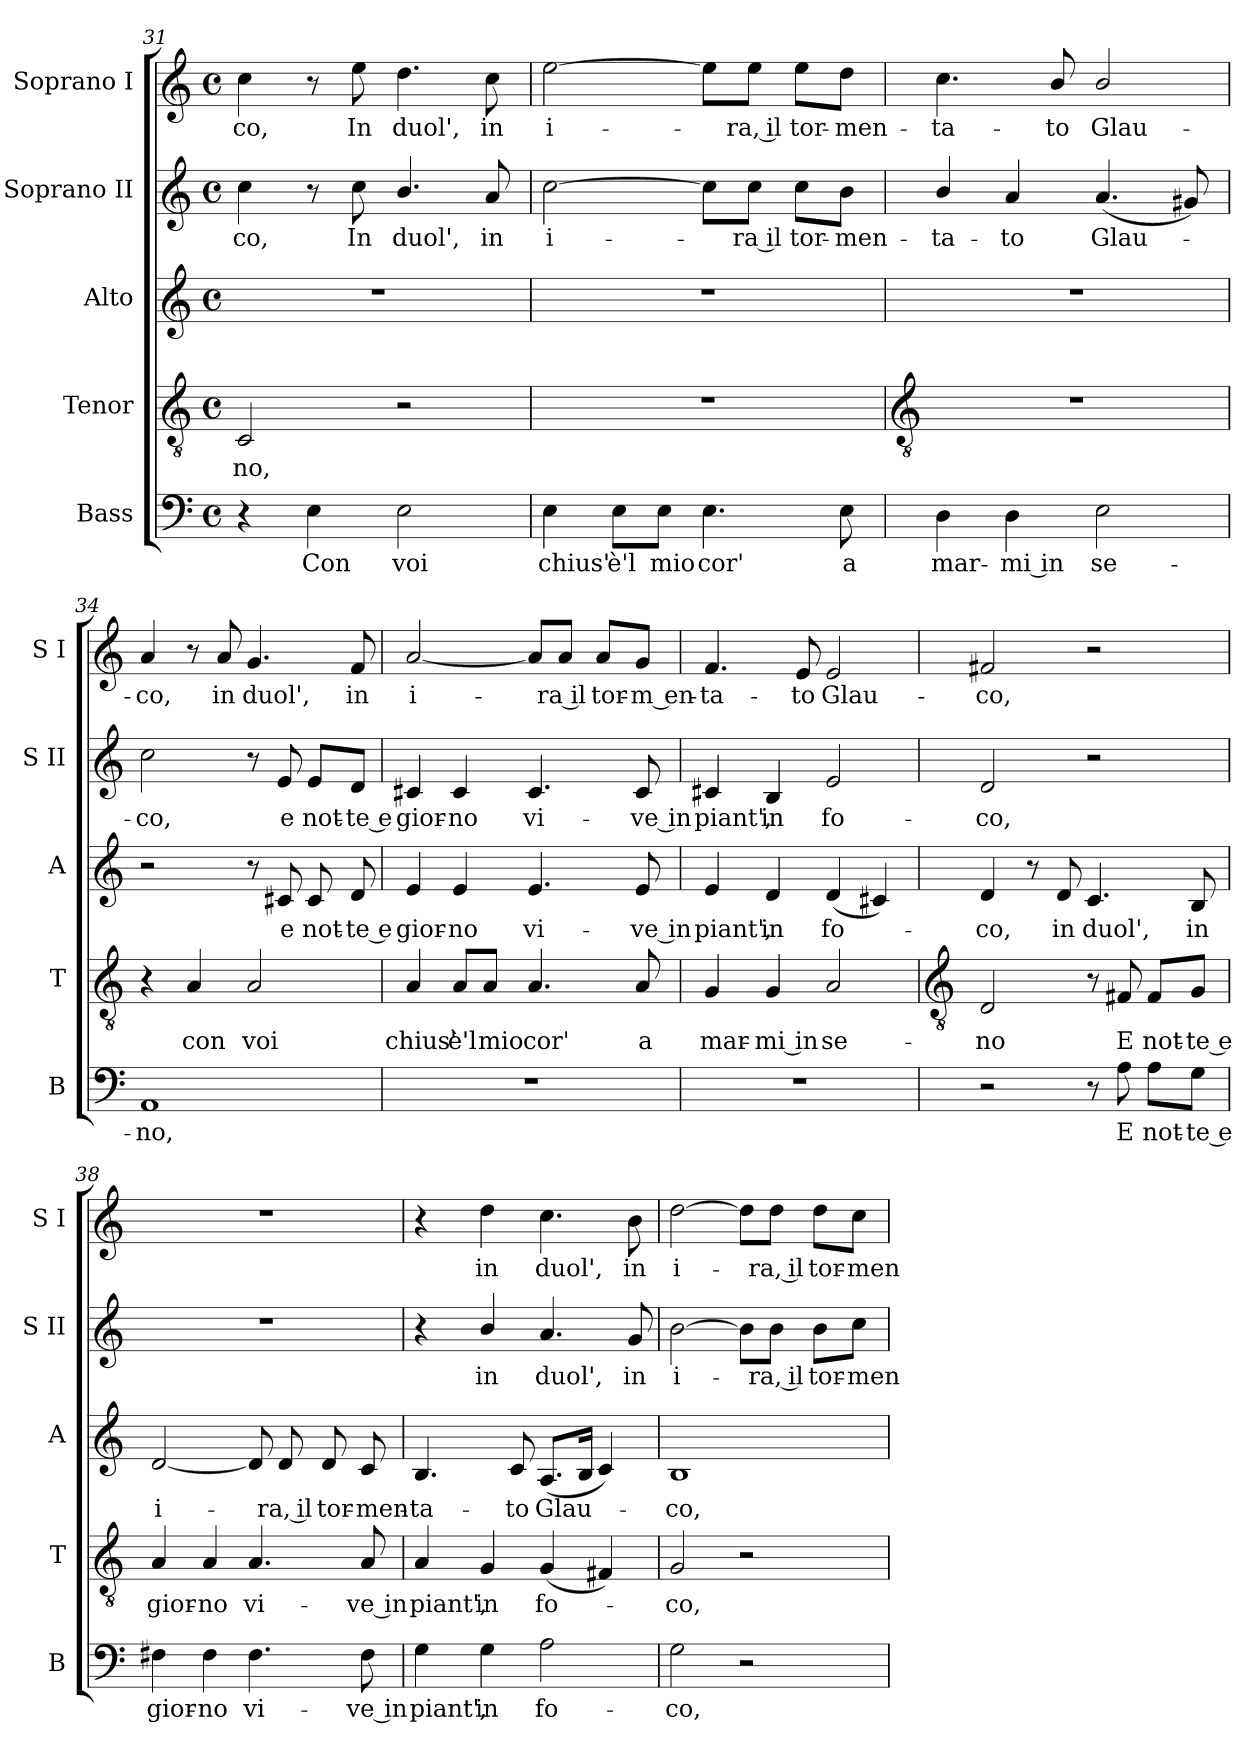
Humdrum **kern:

**kern	**text	**kern	**text	**kern	**text	**kern	**text	**kern	**text
*part5	*part5	*part4	*part4	*part3	*part3	*part2	*part2	*part1	*part1
*staff5	*staff5	*staff4	*staff4	*staff3	*staff3	*staff2	*staff2	*staff1	*staff1
*I"Bass	*	*I"Tenor	*	*I"Alto	*	*I"Soprano II	*	*I"Soprano I	*
*I'B	*	*I'T	*	*I'A	*	*I'S II	*	*I'S I	*
*clefF4	*	*clefGv2	*	*clefG2	*	*clefG2	*	*clefG2	*
*k[]	*	*k[]	*	*k[]	*	*k[]	*	*k[]	*
*C:	*	*C:	*	*C:	*	*C:	*	*C:	*
*M4/4	*	*M4/4	*	*M4/4	*	*M4/4	*	*M4/4	*
*met(c)	*	*met(c)	*	*met(c)	*	*met(c)	*	*met(c)	*
=31	=31	=31	=31	=31	=31	=31	=31	=31	=31
!	!	!	!LO:LY:b	!	!	!	!LO:LY:b	!	!LO:LY:b
4r	.	2C	-no,	1r	.	4cc	-co,	4cc	co,
!	!LO:LY:b	!	!	!	!	!	!	!	!
4E	Con	.	.	.	.	8r	.	8r	.
!	!	!	!	!	!	!	!LO:LY:b	!	!LO:LY:b
.	.	.	.	.	.	8cc	In	8ee	In
!	!LO:LY:b	!	!	!	!	!	!LO:LY:b	!	!LO:LY:b
2E	voi	2r	.	.	.	4.b/	duol',	4.dd	duol',
!	!	!	!	!	!	!	!LO:LY:b	!	!LO:LY:b
.	.	.	.	.	.	8a	in	8cc	in
=32	=32	=32	=32	=32	=32	=32	=32	=32	=32
!	!LO:LY:b	!	!	!	!	!	!LO:LY:b	!	!LO:LY:b
4E	chius'	1r	.	1r	.	[2cc	i-	[2ee	i-
!	!LO:LY:b	!	!	!	!	!	!	!	!
8E\L	è'l	.	.	.	.	.	.	.	.
!	!LO:LY:b	!	!	!	!	!	!	!	!
8E\J	mio	.	.	.	.	.	.	.	.
!	!LO:LY:b	!	!	!	!	!	!	!	!
4.E	cor'	.	.	.	.	8cc\L]	.	8ee\L]	.
!	!	!	!	!	!	!	!LO:LY:b	!	!LO:LY:b
.	.	.	.	.	.	8cc\J	ra il	8ee\J	ra, il
!	!	!	!	!	!	!	!LO:LY:b	!	!LO:LY:b
.	.	.	.	.	.	8cc\L	tor-	8ee\L	tor-
!	!LO:LY:b	!	!	!	!	!	!LO:LY:b	!	!LO:LY:b
8E	a	.	.	.	.	8b\J	-men-	8dd\J	-men-
!!LO:LB:g=z
=33	=33	=33	=33	=33	=33	=33	=33	=33	=33
*	*	*clefGv2	*	*	*	*	*	*	*
!	!LO:LY:b	!	!	!	!	!	!LO:LY:b	!	!LO:LY:b
4D	mar-	1r	.	1r	.	4b/	-ta-	4.cc	-ta-
!	!LO:LY:b	!	!	!	!	!	!LO:LY:b	!	!
4D	-mi in	.	.	.	.	4a	-to	.	.
!	!	!	!	!	!	!	!	!	!LO:LY:b
.	.	.	.	.	.	.	.	8b/	-to
!	!LO:LY:b	!	!	!	!	!	!LO:LY:b	!	!LO:LY:b
2E	se-	.	.	.	.	(<4.a	Glau-	2b/	Glau-
.	.	.	.	.	.	8g#X)	.	.	.
=34	=34	=34	=34	=34	=34	=34	=34	=34	=34
!	!LO:LY:b	!	!	!	!	!	!LO:LY:b	!	!LO:LY:b
1AA	-no,	4r	.	2r	.	2cc	co,	4a	-co,
!	!	!	!LO:LY:b	!	!	!	!	!	!
.	.	4A	con	.	.	.	.	8r	.
!	!	!	!	!	!	!	!	!	!LO:LY:b
.	.	.	.	.	.	.	.	8a	in
!	!	!	!LO:LY:b	!	!	!	!	!	!LO:LY:b
.	.	2A	voi	8r	.	8r	.	4.g	duol',
!	!	!	!	!	!LO:LY:b	!	!LO:LY:b	!	!
.	.	.	.	8c#X	e	8e	e	.	.
!	!	!	!	!	!LO:LY:b	!	!LO:LY:b	!	!
.	.	.	.	8c#	not-	8e/L	not-	.	.
!	!	!	!	!	!LO:LY:b	!	!LO:LY:b	!	!LO:LY:b
.	.	.	.	8d	-te e	8d/J	-te e	8f	in
=35	=35	=35	=35	=35	=35	=35	=35	=35	=35
!	!	!	!LO:LY:b	!	!LO:LY:b	!	!LO:LY:b	!	!LO:LY:b
1r	.	4A	chius'	4e	gior-	4c#X	gior-	[2a	i-
!	!	!	!LO:LY:b	!	!LO:LY:b	!	!LO:LY:b	!	!
.	.	8A/L	è'l	4e	-no	4c#	-no	.	.
!	!	!	!LO:LY:b	!	!	!	!	!	!
.	.	8A/J	mio	.	.	.	.	.	.
!	!	!	!LO:LY:b	!	!LO:LY:b	!	!LO:LY:b	!	!
.	.	4.A	cor'	4.e	vi-	4.c#	vi-	8a/L]	.
!	!	!	!	!	!	!	!	!	!LO:LY:b
.	.	.	.	.	.	.	.	8a/J	ra il
!	!	!	!	!	!	!	!	!	!LO:LY:b
.	.	.	.	.	.	.	.	8a/L	tor-
!	!	!	!LO:LY:b	!	!LO:LY:b	!	!LO:LY:b	!	!LO:LY:b
.	.	8A	a	8e	-ve in	8c#	-ve in	8g/J	-m en-
=36	=36	=36	=36	=36	=36	=36	=36	=36	=36
!	!	!	!LO:LY:b	!	!LO:LY:b	!	!LO:LY:b	!	!LO:LY:b
1r	.	4G	mar-	4e	piant',	4c#X	piant',	4.f	-ta-
!	!	!	!LO:LY:b	!	!LO:LY:b	!	!LO:LY:b	!	!
.	.	4G	-mi in	4d	in	4B	in	.	.
!	!	!	!	!	!	!	!	!	!LO:LY:b
.	.	.	.	.	.	.	.	8e	-to
!	!	!	!LO:LY:b	!	!LO:LY:b	!	!LO:LY:b	!	!LO:LY:b
.	.	2A	se-	(<4d	fo-	2e	fo-	2e	Glau-
.	.	.	.	4c#X)	.	.	.	.	.
!!LO:LB:g=z
=37	=37	=37	=37	=37	=37	=37	=37	=37	=37
*	*	*clefGv2	*	*	*	*	*	*	*
!	!	!	!LO:LY:b	!	!LO:LY:b	!	!LO:LY:b	!	!LO:LY:b
2r	.	2D	-no	4d	co,	2d	-co,	2f#X	-co,
.	.	.	.	8r	.	.	.	.	.
!	!	!	!	!	!LO:LY:b	!	!	!	!
.	.	.	.	8d	in	.	.	.	.
!	!	!	!	!	!LO:LY:b	!	!	!	!
8r	.	8r	.	4.c	duol',	2r	.	2r	.
!	!LO:LY:b	!	!LO:LY:b	!	!	!	!	!	!
8A	E	8F#X	E	.	.	.	.	.	.
!	!LO:LY:b	!	!LO:LY:b	!	!	!	!	!	!
8A\L	not-	8F#/L	not-	.	.	.	.	.	.
!	!LO:LY:b	!	!LO:LY:b	!	!LO:LY:b	!	!	!	!
8G\J	-te e	8G/J	-te e	8B	in	.	.	.	.
=38	=38	=38	=38	=38	=38	=38	=38	=38	=38
!	!LO:LY:b	!	!LO:LY:b	!	!LO:LY:b	!	!	!	!
4F#X	gior-	4A	gior-	[2d	i-	1r	.	1r	.
!	!LO:LY:b	!	!LO:LY:b	!	!	!	!	!	!
4F#	-no	4A	-no	.	.	.	.	.	.
!	!LO:LY:b	!	!LO:LY:b	!	!	!	!	!	!
4.F#	vi-	4.A	vi-	8d]	.	.	.	.	.
!	!	!	!	!	!LO:LY:b	!	!	!	!
.	.	.	.	8d	ra, il	.	.	.	.
!	!	!	!	!	!LO:LY:b	!	!	!	!
.	.	.	.	8d	tor-	.	.	.	.
!	!LO:LY:b	!	!LO:LY:b	!	!LO:LY:b	!	!	!	!
8F#	-ve in	8A	-ve in	8c	-men-	.	.	.	.
=39	=39	=39	=39	=39	=39	=39	=39	=39	=39
!	!LO:LY:b	!	!LO:LY:b	!	!LO:LY:b	!	!	!	!
4G	piant',	4A	piant',	4.B	-ta-	4r	.	4r	.
!	!LO:LY:b	!	!LO:LY:b	!	!	!	!LO:LY:b	!	!LO:LY:b
4G	in	4G	in	.	.	4b/	in	4dd	in
!	!	!	!	!	!LO:LY:b	!	!	!	!
.	.	.	.	8c	-to	.	.	.	.
!	!LO:LY:b	!	!LO:LY:b	!	!LO:LY:b	!	!LO:LY:b	!	!LO:LY:b
2A	fo-	(<4G	fo-	(<8.AL	Glau-	4.a	duol',	4.cc	duol',
.	.	.	.	16BJ	.	.	.	.	.
.	.	4F#X)	.	4c)	.	.	.	.	.
!	!	!	!	!	!	!	!LO:LY:b	!	!LO:LY:b
.	.	.	.	.	.	8g	in	8b	in
=40	=40	=40	=40	=40	=40	=40	=40	=40	=40
!	!LO:LY:b	!	!LO:LY:b	!	!LO:LY:b	!	!LO:LY:b	!	!LO:LY:b
2G	-co,	2G	co,	1B	co,	[2b	i-	[2dd	i-
2r	.	2r	.	.	.	8b\L]	.	8dd\L]	.
!	!	!	!	!	!	!	!LO:LY:b	!	!LO:LY:b
.	.	.	.	.	.	8b\J	ra, il	8dd\J	ra, il
!	!	!	!	!	!	!	!LO:LY:b	!	!LO:LY:b
.	.	.	.	.	.	8b\L	tor-	8dd\L	tor-
!	!	!	!	!	!	!	!LO:LY:b	!	!LO:LY:b
.	.	.	.	.	.	8cc\J	-men-	8cc\J	-men-
=	=	=	=	=	=	=	=	=	=
*-	*-	*-	*-	*-	*-	*-	*-	*-	*-
